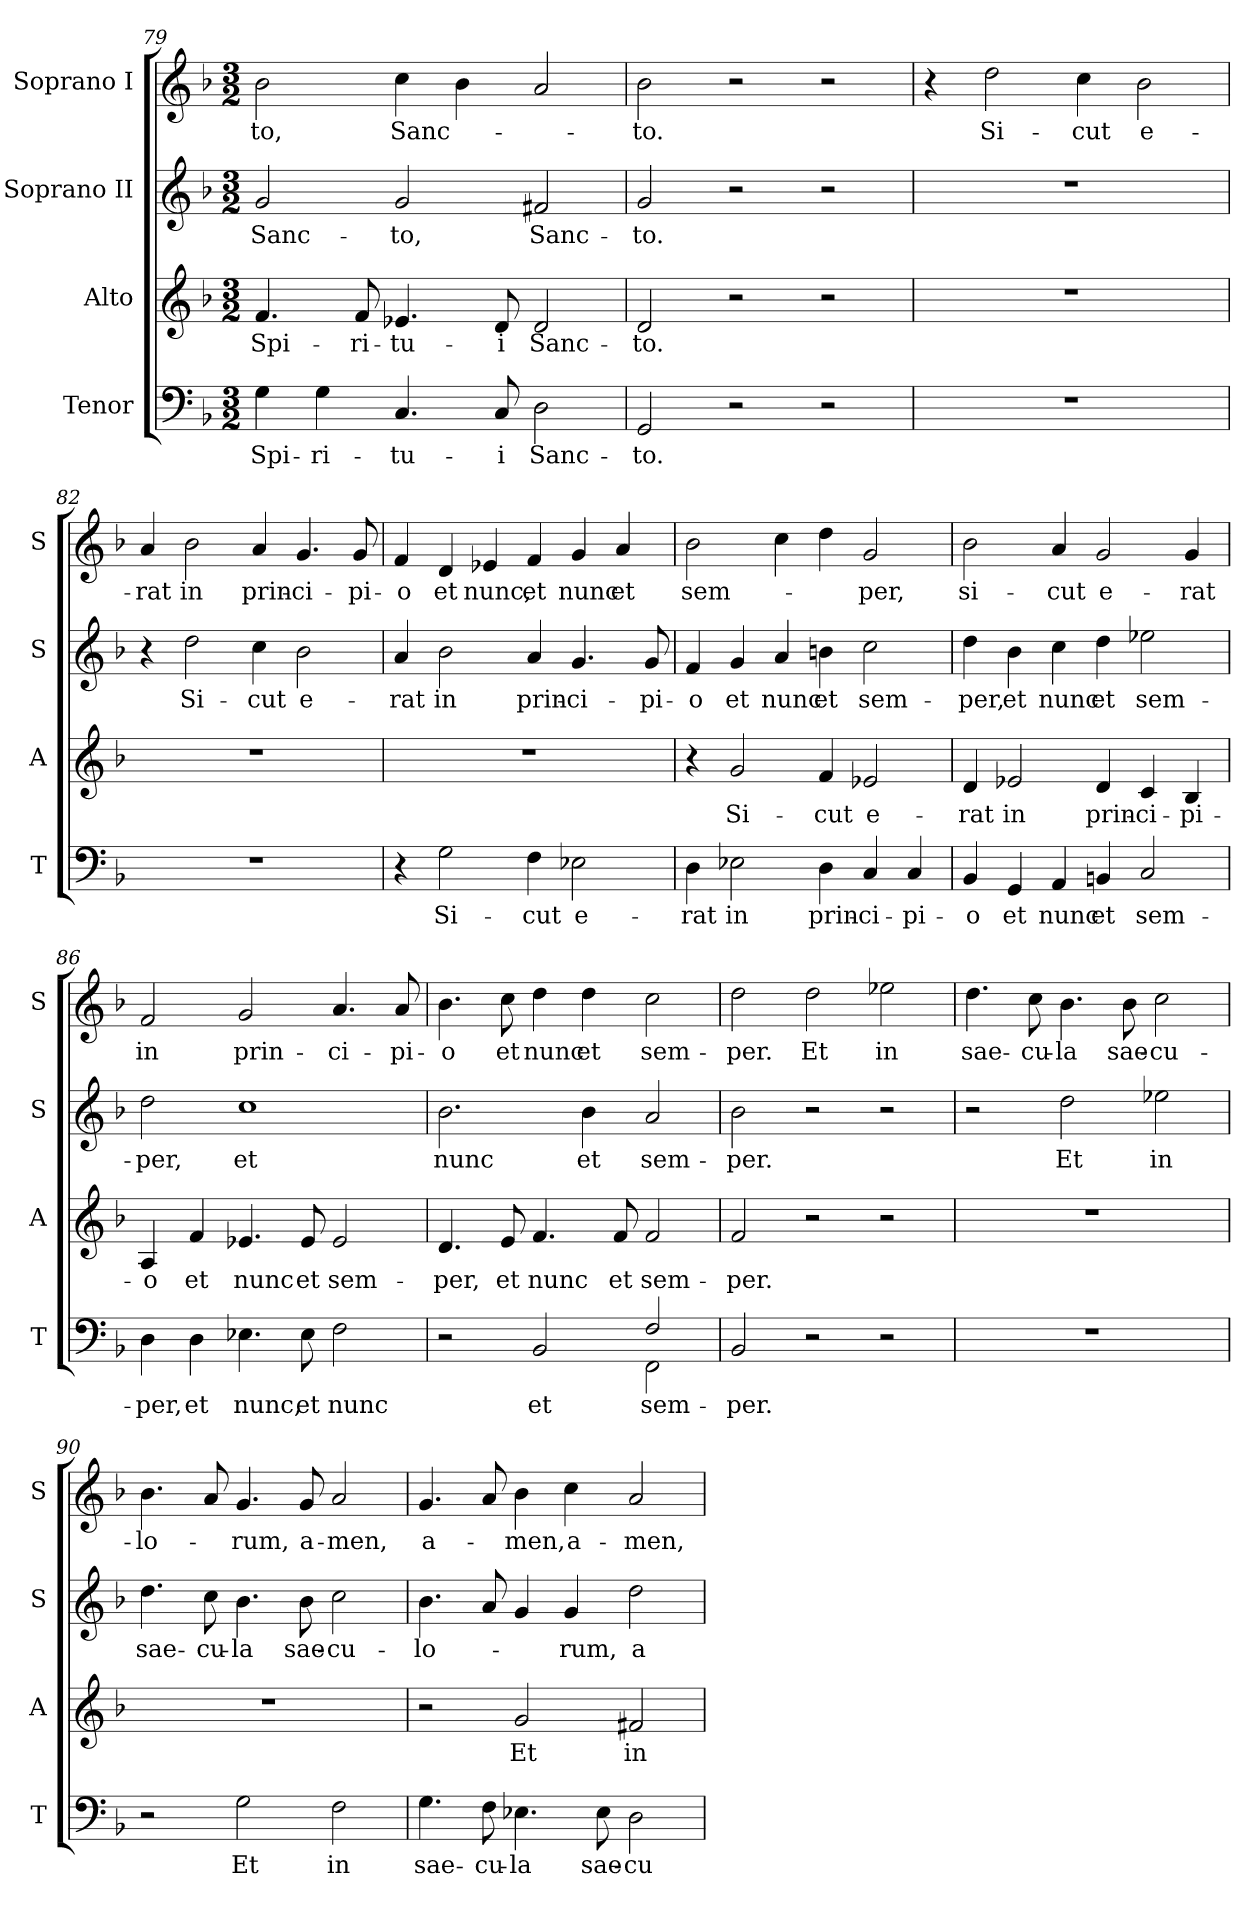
**kern	**text	**kern	**text	**kern	**text	**kern	**text
*part4	*part4	*part3	*part3	*part2	*part2	*part1	*part1
*staff4	*staff4	*staff3	*staff3	*staff2	*staff2	*staff1	*staff1
*I"Tenor	*	*I"Alto	*	*I"Soprano II	*	*I"Soprano I	*
*I'T	*	*I'A	*	*I'S	*	*I'S	*
*clefF4	*	*clefG2	*	*clefG2	*	*clefG2	*
*k[b-]	*	*k[b-]	*	*k[b-]	*	*k[b-]	*
*d:	*	*d:	*	*d:	*	*d:	*
*M3/2	*	*M3/2	*	*M3/2	*	*M3/2	*
=79	=79	=79	=79	=79	=79	=79	=79
!	!LO:LY:b	!	!LO:LY:b	!	!LO:LY:b	!	!LO:LY:b
4G\	Spi-	4.f/	Spi-	2g/	Sanc-	2b-\	-to,
!	!LO:LY:b	!	!	!	!	!	!
4G\	-ri-	.	.	.	.	.	.
!	!	!	!LO:LY:b	!	!	!	!
.	.	8f/	-ri-	.	.	.	.
!	!LO:LY:b	!	!LO:LY:b	!	!LO:LY:b	!	!LO:LY:b
4.C/	-tu-	4.e-X/	-tu-	2g/	-to,	4cc\	Sanc-
.	.	.	.	.	.	4b-\	.
!	!LO:LY:b	!	!LO:LY:b	!	!	!	!
8C/	-i	8d/	-i	.	.	.	.
!	!LO:LY:b	!	!LO:LY:b	!	!LO:LY:b	!	!
2D\	Sanc-	2d/	Sanc-	2f#X/	Sanc-	2a/	.
!!LO:LB:g=z
=80	=80	=80	=80	=80	=80	=80	=80
!	!LO:LY:b	!	!LO:LY:b	!	!LO:LY:b	!	!LO:LY:b
2GG/	-to.	2d/	-to.	2g/	-to.	2b-\	-to.
2r	.	2r	.	2r	.	2r	.
2r	.	2r	.	2r	.	2r	.
=81	=81	=81	=81	=81	=81	=81	=81
1.r	.	1.r	.	1.r	.	4r	.
!	!	!	!	!	!	!	!LO:LY:b
.	.	.	.	.	.	2dd\	Si-
!	!	!	!	!	!	!	!LO:LY:b
.	.	.	.	.	.	4cc\	-cut
!	!	!	!	!	!	!	!LO:LY:b
.	.	.	.	.	.	2b-\	e-
=82	=82	=82	=82	=82	=82	=82	=82
!	!	!	!	!	!	!	!LO:LY:b
1.r	.	1.r	.	4r	.	4a/	-rat
!	!	!	!	!	!LO:LY:b	!	!LO:LY:b
.	.	.	.	2dd\	Si-	2b-\	in
!	!	!	!	!	!LO:LY:b	!	!LO:LY:b
.	.	.	.	4cc\	-cut	4a/	prin-
!	!	!	!	!	!LO:LY:b	!	!LO:LY:b
.	.	.	.	2b-\	e-	4.g/	-ci-
!	!	!	!	!	!	!	!LO:LY:b
.	.	.	.	.	.	8g/	-pi-
=83	=83	=83	=83	=83	=83	=83	=83
!	!	!	!	!	!LO:LY:b	!	!LO:LY:b
4r	.	1.r	.	4a/	-rat	4f/	-o
!	!LO:LY:b	!	!	!	!LO:LY:b	!	!LO:LY:b
2G\	Si-	.	.	2b-\	in	4d/	et
!	!	!	!	!	!	!	!LO:LY:b
.	.	.	.	.	.	4e-X/	nunc,
!	!LO:LY:b	!	!	!	!LO:LY:b	!	!LO:LY:b
4F\	-cut	.	.	4a/	prin-	4f/	et
!	!LO:LY:b	!	!	!	!LO:LY:b	!	!LO:LY:b
2E-X\	e-	.	.	4.g/	-ci-	4g/	nunc
!	!	!	!	!	!	!	!LO:LY:b
.	.	.	.	.	.	4a/	et
!	!	!	!	!	!LO:LY:b	!	!
.	.	.	.	8g/	-pi-	.	.
!!LO:LB:g=z
=84	=84	=84	=84	=84	=84	=84	=84
!	!LO:LY:b	!	!	!	!LO:LY:b	!	!LO:LY:b
4D\	-rat	4r	.	4f/	-o	2b-\	sem-
!	!LO:LY:b	!	!LO:LY:b	!	!LO:LY:b	!	!
2E-X\	in	2g/	Si-	4g/	et	.	.
!	!	!	!	!	!LO:LY:b	!	!
.	.	.	.	4a/	nunc	4cc\	.
!	!LO:LY:b	!	!LO:LY:b	!	!LO:LY:b	!	!
4D\	prin-	4f/	-cut	4bn\	et	4dd\	.
!	!LO:LY:b	!	!LO:LY:b	!	!LO:LY:b	!	!LO:LY:b
4C/	-ci-	2e-X/	e-	2cc\	sem-	2g/	-per,
!	!LO:LY:b	!	!	!	!	!	!
4C/	-pi-	.	.	.	.	.	.
=85	=85	=85	=85	=85	=85	=85	=85
!	!LO:LY:b	!	!LO:LY:b	!	!LO:LY:b	!	!LO:LY:b
4BB-/	-o	4d/	-rat	4dd\	-per,	2b-\	si-
!	!LO:LY:b	!	!LO:LY:b	!	!LO:LY:b	!	!
4GG/	et	2e-X/	in	4b-\	et	.	.
!	!LO:LY:b	!	!	!	!LO:LY:b	!	!LO:LY:b
4AA/	nunc	.	.	4cc\	nunc	4a/	-cut
!	!LO:LY:b	!	!LO:LY:b	!	!LO:LY:b	!	!LO:LY:b
4BBn/	et	4d/	prin-	4dd\	et	2g/	e-
!	!LO:LY:b	!	!LO:LY:b	!	!LO:LY:b	!	!
2C/	sem-	4c/	-ci-	2ee-X\	sem-	.	.
!	!	!	!LO:LY:b	!	!	!	!LO:LY:b
.	.	4B-/	-pi-	.	.	4g/	-rat
=86	=86	=86	=86	=86	=86	=86	=86
!	!LO:LY:b	!	!LO:LY:b	!	!LO:LY:b	!	!LO:LY:b
4D\	-per,	4A/	-o	2dd\	-per,	2f/	in
!	!LO:LY:b	!	!LO:LY:b	!	!	!	!
4D\	et	4f/	et	.	.	.	.
!	!LO:LY:b	!	!LO:LY:b	!	!LO:LY:b	!	!LO:LY:b
4.E-X\	nunc,	4.e-X/	nunc	1cc	et	2g/	prin-
!	!LO:LY:b	!	!LO:LY:b	!	!	!	!
8E-\	et	8e-/	et	.	.	.	.
!	!LO:LY:b	!	!LO:LY:b	!	!	!	!LO:LY:b
2F\	nunc	2e-/	sem-	.	.	4.a/	-ci-
!	!	!	!	!	!	!	!LO:LY:b
.	.	.	.	.	.	8a/	-pi-
=87	=87	=87	=87	=87	=87	=87	=87
*^	*	*	*	*	*	*	*
!	!	!	!	!LO:LY:b	!	!LO:LY:b	!	!LO:LY:b
2r	1ryy	.	4.d/	-per,	2.b-\	nunc	4.b-\	-o
!	!	!	!	!LO:LY:b	!	!	!	!LO:LY:b
.	.	.	8e/	et	.	.	8cc\	et
!	!	!LO:LY:b	!	!LO:LY:b	!	!	!	!LO:LY:b
2BB-/	.	et	4.f/	nunc	.	.	4dd\	nunc
!	!	!	!	!	!	!LO:LY:b	!	!LO:LY:b
.	.	.	.	.	4b-\	et	4dd\	et
!	!	!	!	!LO:LY:b	!	!	!	!
.	.	.	8f/	et	.	.	.	.
!	!	!LO:LY:b	!	!LO:LY:b	!	!LO:LY:b	!	!LO:LY:b
2FF\	2F/	sem-	2f/	sem-	2a/	sem-	2cc\	sem-
!!LO:PB:g=z
=88	=88	=88	=88	=88	=88	=88	=88	=88
!	!	!LO:LY:b	!	!LO:LY:b	!	!LO:LY:b	!	!LO:LY:b
*v	*v	*	*	*	*	*	*	*
2BB-/	-per.	2f/	-per.	2b-\	-per.	2dd\	-per.
!	!	!	!	!	!	!	!LO:LY:b
2r	.	2r	.	2r	.	2dd\	Et
!	!	!	!	!	!	!	!LO:LY:b
2r	.	2r	.	2r	.	2ee-X\	in
=89	=89	=89	=89	=89	=89	=89	=89
!	!	!	!	!	!	!	!LO:LY:b
1.r	.	1.r	.	2r	.	4.dd\	sae-
!	!	!	!	!	!	!	!LO:LY:b
.	.	.	.	.	.	8cc\	-cu-
!	!	!	!	!	!LO:LY:b	!	!LO:LY:b
.	.	.	.	2dd\	Et	4.b-\	-la
!	!	!	!	!	!	!	!LO:LY:b
.	.	.	.	.	.	8b-\	sae-
!	!	!	!	!	!LO:LY:b	!	!LO:LY:b
.	.	.	.	2ee-X\	in	2cc\	-cu-
=90	=90	=90	=90	=90	=90	=90	=90
!	!	!	!	!	!LO:LY:b	!	!LO:LY:b
2r	.	1.r	.	4.dd\	sae-	4.b-\	-lo-
!	!	!	!	!	!LO:LY:b	!	!
.	.	.	.	8cc\	-cu-	8a/	.
!	!LO:LY:b	!	!	!	!LO:LY:b	!	!LO:LY:b
2G\	Et	.	.	4.b-\	-la	4.g/	-rum,
!	!	!	!	!	!LO:LY:b	!	!LO:LY:b
.	.	.	.	8b-\	sae-	8g/	a-
!	!LO:LY:b	!	!	!	!LO:LY:b	!	!LO:LY:b
2F\	in	.	.	2cc\	-cu-	2a/	-men,
=91	=91	=91	=91	=91	=91	=91	=91
!	!LO:LY:b	!	!	!	!LO:LY:b	!	!LO:LY:b
4.G\	sae-	2r	.	4.b-\	-lo-	4.g/	a-
!	!LO:LY:b	!	!	!	!	!	!
8F\	-cu-	.	.	8a/	.	8a/	.
!	!LO:LY:b	!	!LO:LY:b	!	!	!	!LO:LY:b
4.E-X\	-la	2g/	Et	4g/	.	4b-\	-men,
!	!	!	!	!	!LO:LY:b	!	!LO:LY:b
.	.	.	.	4g/	-rum,	4cc\	a-
!	!LO:LY:b	!	!	!	!	!	!
8E-\	sae-	.	.	.	.	.	.
!	!LO:LY:b	!	!LO:LY:b	!	!LO:LY:b	!	!LO:LY:b
2D\	-cu-	2f#X/	in	2dd\	a-	2a/	-men,
=	=	=	=	=	=	=	=
*-	*-	*-	*-	*-	*-	*-	*-
